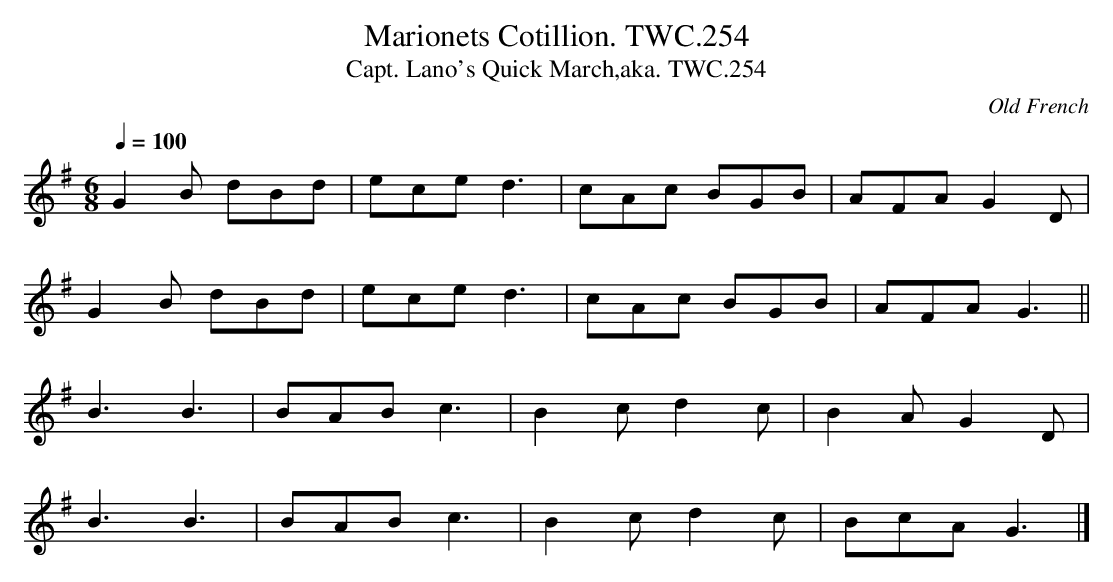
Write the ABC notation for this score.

X:1
T:Marionets Cotillion. TWC.254
T:Capt. Lano's Quick March,aka. TWC.254
M:6/8
L:1/8
Q:1/4=100
C:Old French
K:G
G2B dBd|eced3|cAc BGB|AFAG2D|
G2B dBd|eced3|cAc BGB|AFAG3||
B3B3|BABc3|B2cd2c|B2AG2D|
B3B3|BABc3|B2cd2c|BcAG3|]
